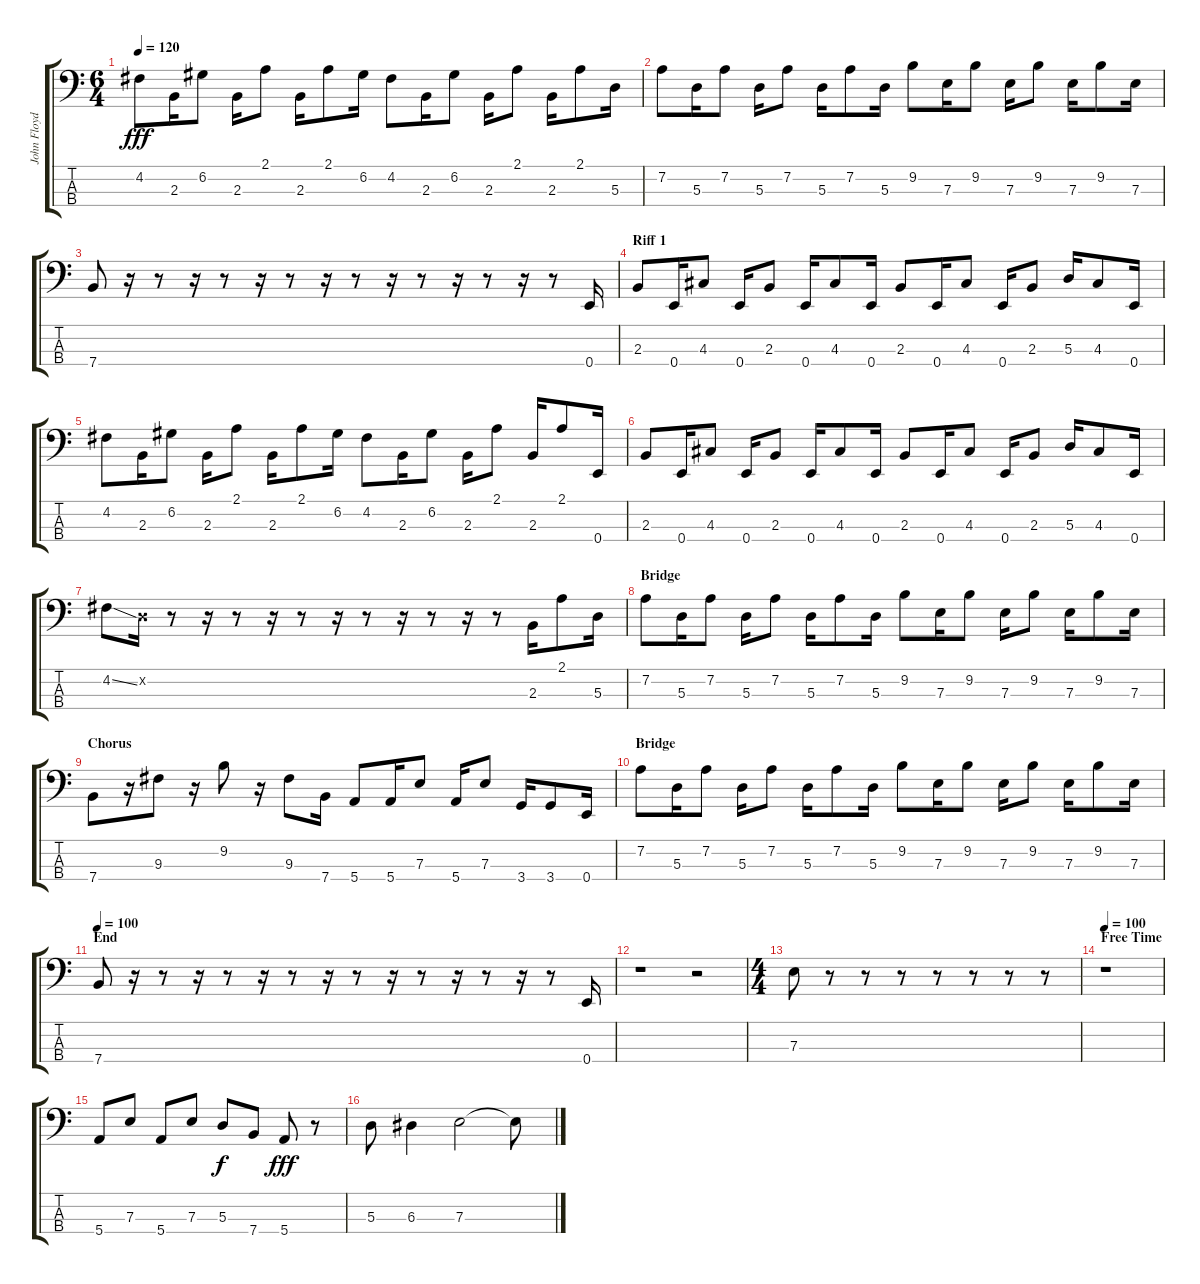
\track ("John Floyd" "John Floyd") {instrument acousticguitarsteel}
\staff {score tabs}
\tuning (G2 D2 A1 E1) {hide}
\ts (6 4)
\tempo 120
\clef f4
\ks c
4.2.8{dy fff} 2.3.16 6.2.8 2.3.16 2.1.8 2.3.16 2.1.8 6.2.16 4.2.8 2.3.16 6.2.8 2.3.16 2.1.8 2.3.16 2.1.8 5.3.16 |
7.2.8 5.3.16 7.2.8 5.3.16 7.2.8 5.3.16 7.2.8 5.3.16 9.2.8 7.3.16 9.2.8 7.3.16 9.2.8 7.3.16 9.2.8 7.3.16 |
7.4.8 r.16 r.8 r.16 r.8 r.16 r.8 r.16 r.8 r.16 r.8 r.16 r.8 r.16 r.8 0.4.16 |
\section ("" "Riff 1")
2.3.8 0.4.16 4.3.8 0.4.16 2.3.8 0.4.16 4.3.8 0.4.16 2.3.8 0.4.16 4.3.8 0.4.16 2.3.8 5.3.16 4.3.8 0.4.16 |
4.2.8 2.3.16 6.2.8 2.3.16 2.1.8 2.3.16 2.1.8 6.2.16 4.2.8 2.3.16 6.2.8 2.3.16 2.1.8 2.3.16 2.1.8 0.4.16 |
2.3.8 0.4.16 4.3.8 0.4.16 2.3.8 0.4.16 4.3.8 0.4.16 2.3.8 0.4.16 4.3.8 0.4.16 2.3.8 5.3.16 4.3.8 0.4.16 |
4.2{ss}.8 0.2{x}.16 r.8 r.16 r.8 r.16 r.8 r.16 r.8 r.16 r.8 r.16 r.8 2.3.16 2.1.8 5.3.16 |
\section ("" "Bridge")
7.2.8 5.3.16 7.2.8 5.3.16 7.2.8 5.3.16 7.2.8 5.3.16 9.2.8 7.3.16 9.2.8 7.3.16 9.2.8 7.3.16 9.2.8 7.3.16 |
\section ("" "Chorus")
7.4.8 r.16 9.3.8 r.16 9.2.8 r.16 9.3.8 7.4.16 5.4.8 5.4.16 7.3.8 5.4.16 7.3.8 3.4.16 3.4.8 0.4.16 |
\section ("" "Bridge ")
7.2.8 5.3.16 7.2.8 5.3.16 7.2.8 5.3.16 7.2.8 5.3.16 9.2.8 7.3.16 9.2.8 7.3.16 9.2.8 7.3.16 9.2.8 7.3.16 |
\section ("" "End")
\tempo 100
7.4.8 r.16 r.8 r.16 r.8 r.16 r.8 r.16 r.8 r.16 r.8 r.16 r.8 r.16 r.8 0.4.16 |
r.1 r.2 |
\ts (4 4)
7.3.8 r.8 r.8 r.8 r.8 r.8 r.8 r.8 |
\section ("" "Free Time ")
\tempo 100
r.1 |
5.4.8 7.3.8 5.4.8 7.3.8 5.3.8{dy f} 7.4.8 5.4.8{dy fff} r.8 |
5.3.8 6.3.4 7.3.2 7.3{t}.8
